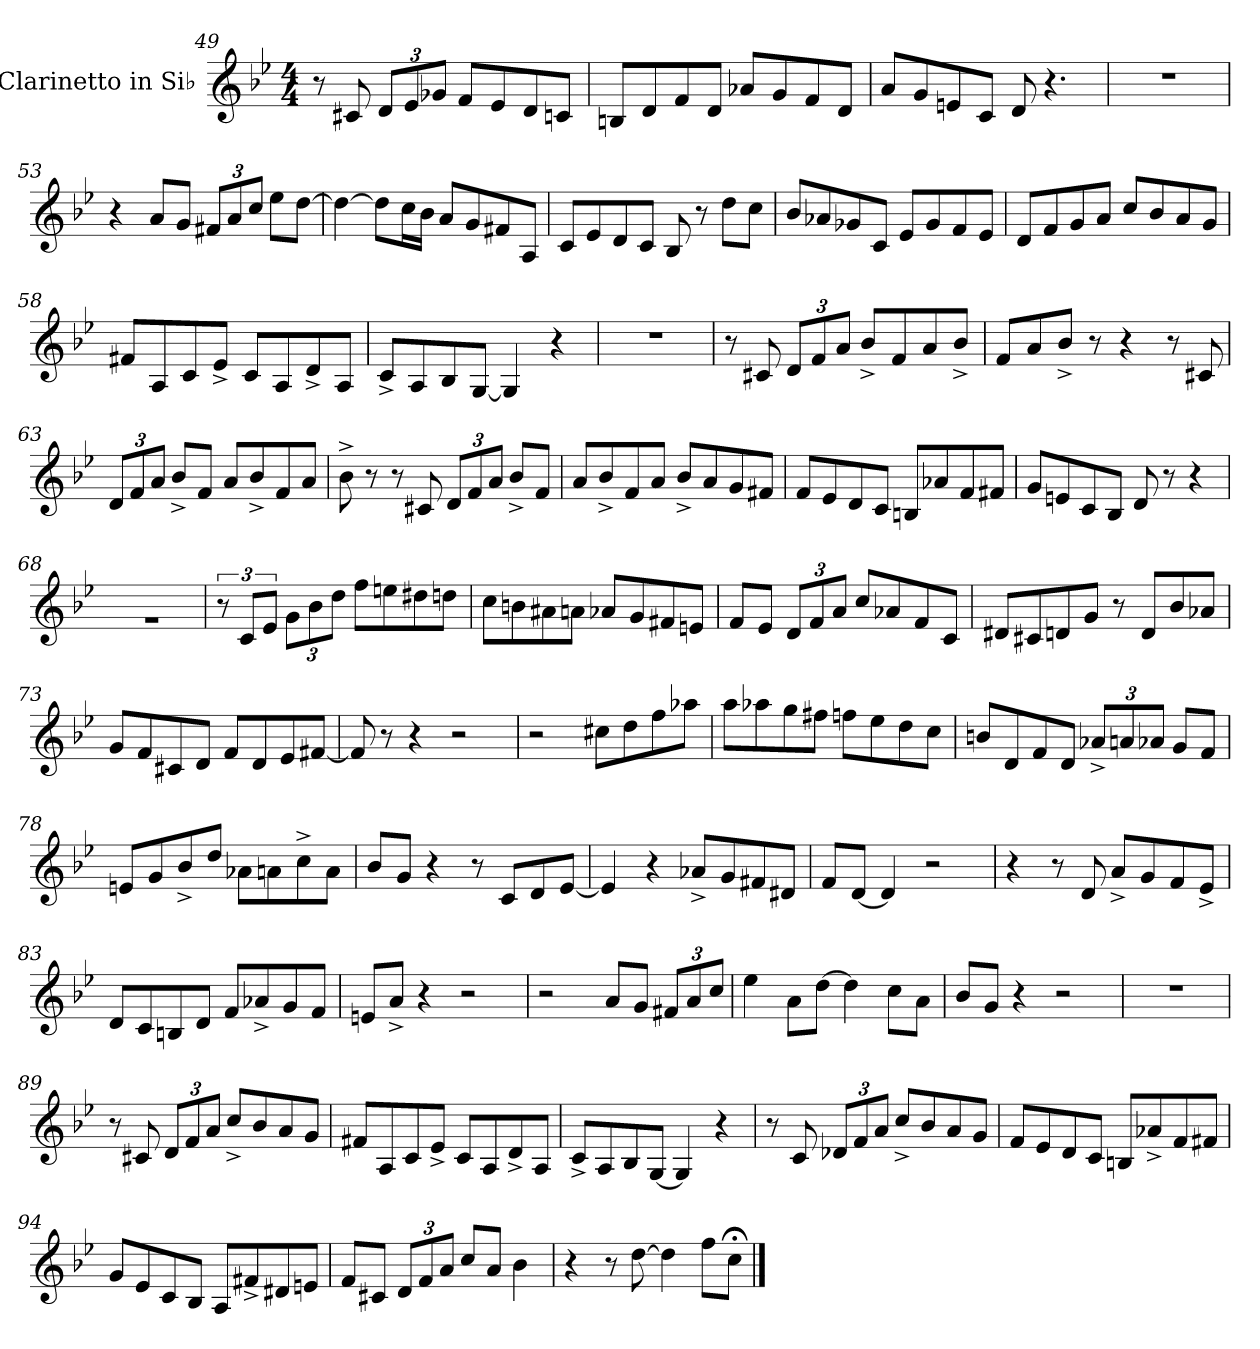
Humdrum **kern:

**kern
*part1
*staff1
*I"Clarinetto in Si♭
*I'Cl. Si♭
*clefG2
*ITrd1c2
*k[b-e-a-d-]
*M4/4
=49
8r
8Bn/
*Xbrackettup
12c/L
12d-/
12f-X/J
8e-/L
8d-/
8c/
8B-X/J
=50
8An/L
8c/
8e-/
8c/J
8g-X/L
8f/
8e-/
8c/J
=51
8g/L
8f/
8dn/
8B-/J
8c/
4.r
=52
1r
!!LO:LB:g=z
=53
4r
8g/L
8f/J
12en/L
12g/
12b-/J
8dd-\L
[8cc\J
=54
4cc\_
8cc\L]
16b-\L
16a-\JJ
8g/L
8f/
8en/
8G/J
=55
8B-/L
8d-/
8c/
8B-/J
8A-/
8r
8cc\L
8b-\J
=56
8a-/L
8g-X/
8f-X/
8B-/J
8d-/L
8f-/
8e-/
8d-/J
=57
8c/L
8e-/
8f/
8g/J
8b-/L
8a-/
8g/
8f/J
!!LO:LB:g=z
=58
8en/L
8G/
8B-/
8d-^/J
8B-/L
8G/
8c^/
8G/J
=59
8B-^/L
8G/
8A-/
[8F/J
4F/]
4r
=60
1r
=61
8r
8Bn/
12c/L
12e-/
12g/J
8a-^/L
8e-/
8g/
8a-^/J
=62
8e-/L
8g/
8a-^/J
8r
4r
8r
8Bn/
!!LO:LB:g=z
=63
12c/L
12e-/
12g/J
8a-^/L
8e-/J
8g/L
8a-^/
8e-/
8g/J
=64
8a-^\
8r
8r
8Bn/
12c/L
12e-/
12g/J
8a-^/L
8e-/J
=65
8g/L
8a-^/
8e-/
8g/J
8a-^/L
8g/
8f/
8en/J
=66
8e-/L
8d-/
8c/
8B-/J
8An/L
8g-X/
8e-/
8en/J
!!LO:LB:g=z
=67
8f/L
8dn/
8B-/
8A-/J
8c/
8r
4r
=68
1rg
=69
*brackettup
12r
12B-/L
12d-/J
*Xbrackettup
12f\L
12a-\
12cc\J
8ee-\L
8ddn\
8cc#X\
8ccn\J
=70
8b-\L
8an\
8g#X\
8gn\J
8g-X/L
8f/
8en/
8dn/J
!!LO:LB:g=z
=71
8e-/L
8d-/J
12c/L
12e-/
12g/J
8b-/L
8g-X/
8e-/
8B-/J
=72
8c#X/L
8Bn/
8cn/
8f/J
8r
8c/L
8a-/
8g-X/J
=73
8f/L
8e-/
8Bn/
8c/J
8e-/L
8c/
8d-/
[8en/J
=74
8e/]
8r
4r
2r
=75
2r
8bn\L
8cc\
8ee-\
8gg-X\J
!!LO:LB:g=z
=76
8gg\L
8gg-X\
8ff\
8een\J
8ee-X\L
8dd-\
8cc\
8b-\J
=77
8an/L
8c/
8e-/
8c/J
12g-X^/L
12gn/
12g-X/J
8f/L
8e-/J
=78
8dn/L
8f/
8a-^/
8cc/J
8g-X\L
8gn\
8b-^\
8g\J
=79
8a-/L
8f/J
4r
8r
8B-/L
8c/
[8d-/J
!!LO:LB:g=z
=80
4d-/]
4r
8g-X^/L
8f/
8en/
8c#X/J
=81
8e-/L
[8c/J
4c/]
2r
=82
4r
8r
8c/
8g^/L
8f/
8e-/
8d-^/J
=83
8c/L
8B-/
8An/
8c/J
8e-/L
8g-X^/
8f/
8e-/J
=84
8dn/L
8g^/J
4r
2r
=85
2r
8g/L
8f/J
12en/L
12g/
12b-/J
!!LO:LB:g=z
=86
4dd-\
8g\L
[8cc\J
4cc\]
8b-\L
8g\J
=87
8a-/L
8f/J
4r
2r
=88
1r
=89
8r
8Bn/
12c/L
12e-/
12g/J
8b-^/L
8a-/
8g/
8f/J
=90
8en/L
8G/
8B-/
8d-^/J
8B-/L
8G/
8c^/
8G/J
=91
8B-^/L
8G/
8A-/
[8F/J
4F/]
4r
!!LO:LB:g=z
=92
8r
8B-/
12c-X/L
12e-/
12g/J
8b-^/L
8a-/
8g/
8f/J
=93
8e-/L
8d-/
8c/
8B-/J
8An/L
8g-X^/
8e-/
8en/J
=94
8f/L
8d-/
8B-/
8A-/J
8G/L
8en^/
8c#X/
8dn/J
=95
8e-/L
8Bn/J
12c/L
12e-/
12g/J
8b-/L
8g/J
4a-\
!!LO:LB:g=z
=96
4r
8r
[8cc\
4cc\]
8ee-\L
8b-;<\J
==
*-
